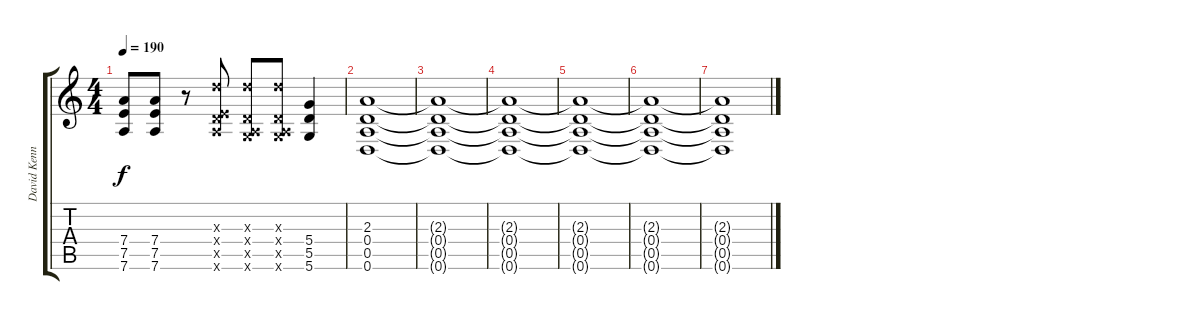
\track ("David Kennedy" "David Kenn") {instrument distortionguitar}
\staff {score tabs}
\tuning (E4 B3 G3 D3 A2 D2) {hide}
\ts (4 4)
\tempo 190
\clef g2
\ks c
(7.4 7.5 7.6).8{dy f} (7.4 7.5 7.6).8 r.8 (7.3{x} 0.4{x} 7.5{x} 7.6{x}).8 (7.3{x} 0.4{x} 0.5{x} 5.6{x}).8 (7.3{x} 0.4{x} 0.5{x} 5.6{x}).8 (5.4 5.5 5.6).4 |
(2.3 0.4 0.5 0.6).1{volume 7} |
(2.3{t} 0.4{t} 0.5{t} 0.6{t}).1 |
(2.3{t} 0.4{t} 0.5{t} 0.6{t}).1 |
(2.3{t} 0.4{t} 0.5{t} 0.6{t}).1{volume 0} |
(2.3{t} 0.4{t} 0.5{t} 0.6{t}).1 |
(2.3{t} 0.4{t} 0.5{t} 0.6{t}).1
